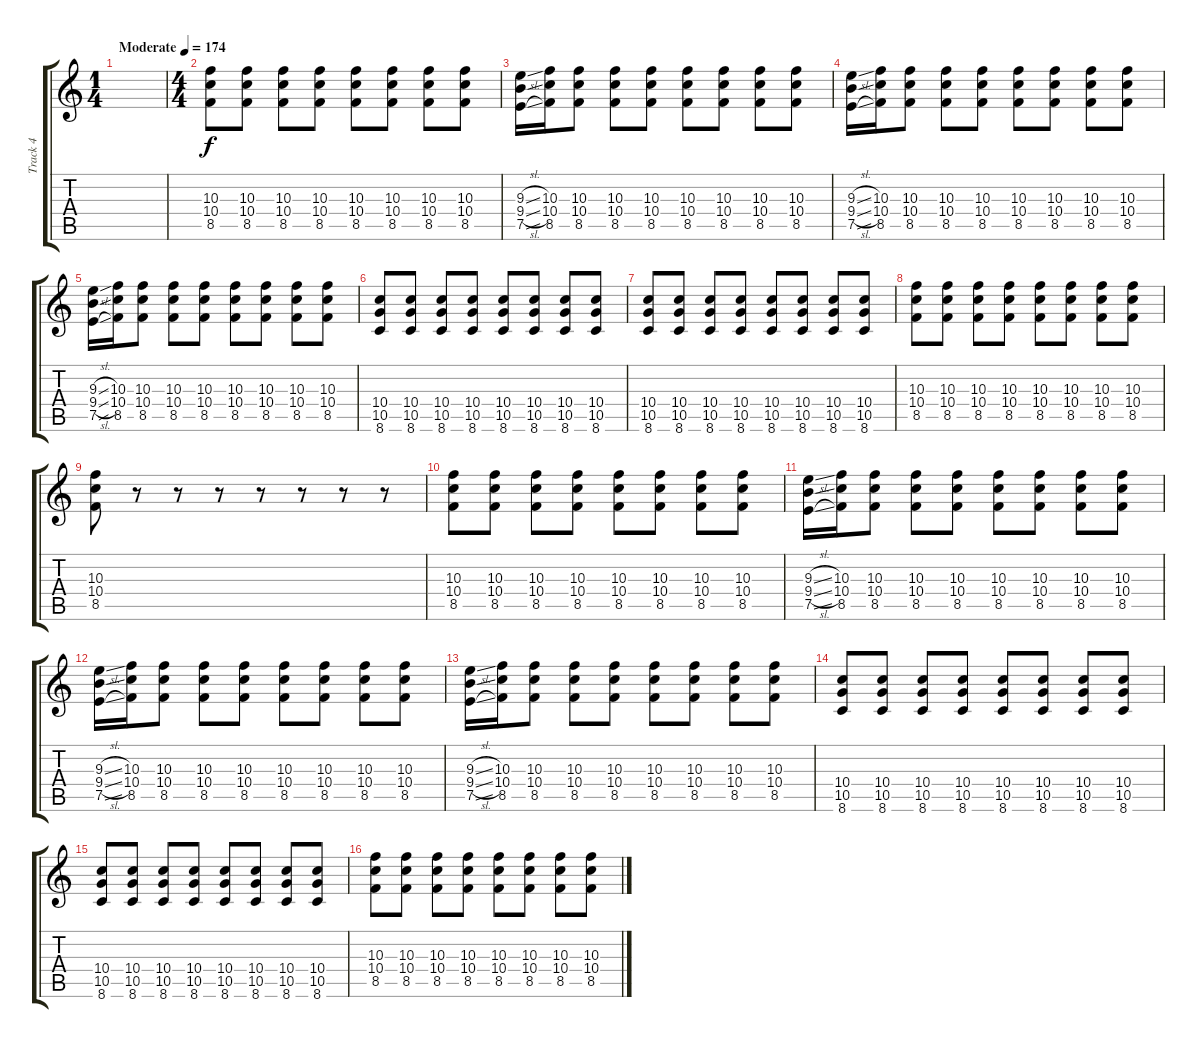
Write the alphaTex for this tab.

\track ("Track 4" "Track 4") {instrument distortionguitar}
\staff {score tabs}
\tuning (E4 B3 G3 D3 A2 E2) {hide}
\ts (1 4)
\tempo (174 "Moderate")
\clef g2
\ks c
|
\ts (4 4)
(10.3 10.4 8.5).8 (10.3 10.4 8.5).8 (10.3 10.4 8.5).8 (10.3 10.4 8.5).8 (10.3 10.4 8.5).8 (10.3 10.4 8.5).8 (10.3 10.4 8.5).8 (10.3 10.4 8.5).8 |
(9.3{sl} 9.4{sl} 7.5{sl}).16 (10.3 10.4 8.5).16 (10.3 10.4 8.5).8 (10.3 10.4 8.5).8 (10.3 10.4 8.5).8 (10.3 10.4 8.5).8 (10.3 10.4 8.5).8 (10.3 10.4 8.5).8 (10.3 10.4 8.5).8 |
(9.3{sl} 9.4{sl} 7.5{sl}).16 (10.3 10.4 8.5).16 (10.3 10.4 8.5).8 (10.3 10.4 8.5).8 (10.3 10.4 8.5).8 (10.3 10.4 8.5).8 (10.3 10.4 8.5).8 (10.3 10.4 8.5).8 (10.3 10.4 8.5).8 |
(9.3{sl} 9.4{sl} 7.5{sl}).16 (10.3 10.4 8.5).16 (10.3 10.4 8.5).8 (10.3 10.4 8.5).8 (10.3 10.4 8.5).8 (10.3 10.4 8.5).8 (10.3 10.4 8.5).8 (10.3 10.4 8.5).8 (10.3 10.4 8.5).8 |
(10.4 10.5 8.6).8 (10.4 10.5 8.6).8 (10.4 10.5 8.6).8 (10.4 10.5 8.6).8 (10.4 10.5 8.6).8 (10.4 10.5 8.6).8 (10.4 10.5 8.6).8 (10.4 10.5 8.6).8 |
(10.4 10.5 8.6).8 (10.4 10.5 8.6).8 (10.4 10.5 8.6).8 (10.4 10.5 8.6).8 (10.4 10.5 8.6).8 (10.4 10.5 8.6).8 (10.4 10.5 8.6).8 (10.4 10.5 8.6).8 |
(10.3 10.4 8.5).8 (10.3 10.4 8.5).8 (10.3 10.4 8.5).8 (10.3 10.4 8.5).8 (10.3 10.4 8.5).8 (10.3 10.4 8.5).8 (10.3 10.4 8.5).8 (10.3 10.4 8.5).8 |
(10.3 10.4 8.5).8 r.8 r.8 r.8 r.8 r.8 r.8 r.8 |
(10.3 10.4 8.5).8 (10.3 10.4 8.5).8 (10.3 10.4 8.5).8 (10.3 10.4 8.5).8 (10.3 10.4 8.5).8 (10.3 10.4 8.5).8 (10.3 10.4 8.5).8 (10.3 10.4 8.5).8 |
(9.3{sl} 9.4{sl} 7.5{sl}).16 (10.3 10.4 8.5).16 (10.3 10.4 8.5).8 (10.3 10.4 8.5).8 (10.3 10.4 8.5).8 (10.3 10.4 8.5).8 (10.3 10.4 8.5).8 (10.3 10.4 8.5).8 (10.3 10.4 8.5).8 |
(9.3{sl} 9.4{sl} 7.5{sl}).16 (10.3 10.4 8.5).16 (10.3 10.4 8.5).8 (10.3 10.4 8.5).8 (10.3 10.4 8.5).8 (10.3 10.4 8.5).8 (10.3 10.4 8.5).8 (10.3 10.4 8.5).8 (10.3 10.4 8.5).8 |
(9.3{sl} 9.4{sl} 7.5{sl}).16 (10.3 10.4 8.5).16 (10.3 10.4 8.5).8 (10.3 10.4 8.5).8 (10.3 10.4 8.5).8 (10.3 10.4 8.5).8 (10.3 10.4 8.5).8 (10.3 10.4 8.5).8 (10.3 10.4 8.5).8 |
(10.4 10.5 8.6).8 (10.4 10.5 8.6).8 (10.4 10.5 8.6).8 (10.4 10.5 8.6).8 (10.4 10.5 8.6).8 (10.4 10.5 8.6).8 (10.4 10.5 8.6).8 (10.4 10.5 8.6).8 |
(10.4 10.5 8.6).8 (10.4 10.5 8.6).8 (10.4 10.5 8.6).8 (10.4 10.5 8.6).8 (10.4 10.5 8.6).8 (10.4 10.5 8.6).8 (10.4 10.5 8.6).8 (10.4 10.5 8.6).8 |
(10.3 10.4 8.5).8 (10.3 10.4 8.5).8 (10.3 10.4 8.5).8 (10.3 10.4 8.5).8 (10.3 10.4 8.5).8 (10.3 10.4 8.5).8 (10.3 10.4 8.5).8 (10.3 10.4 8.5).8
